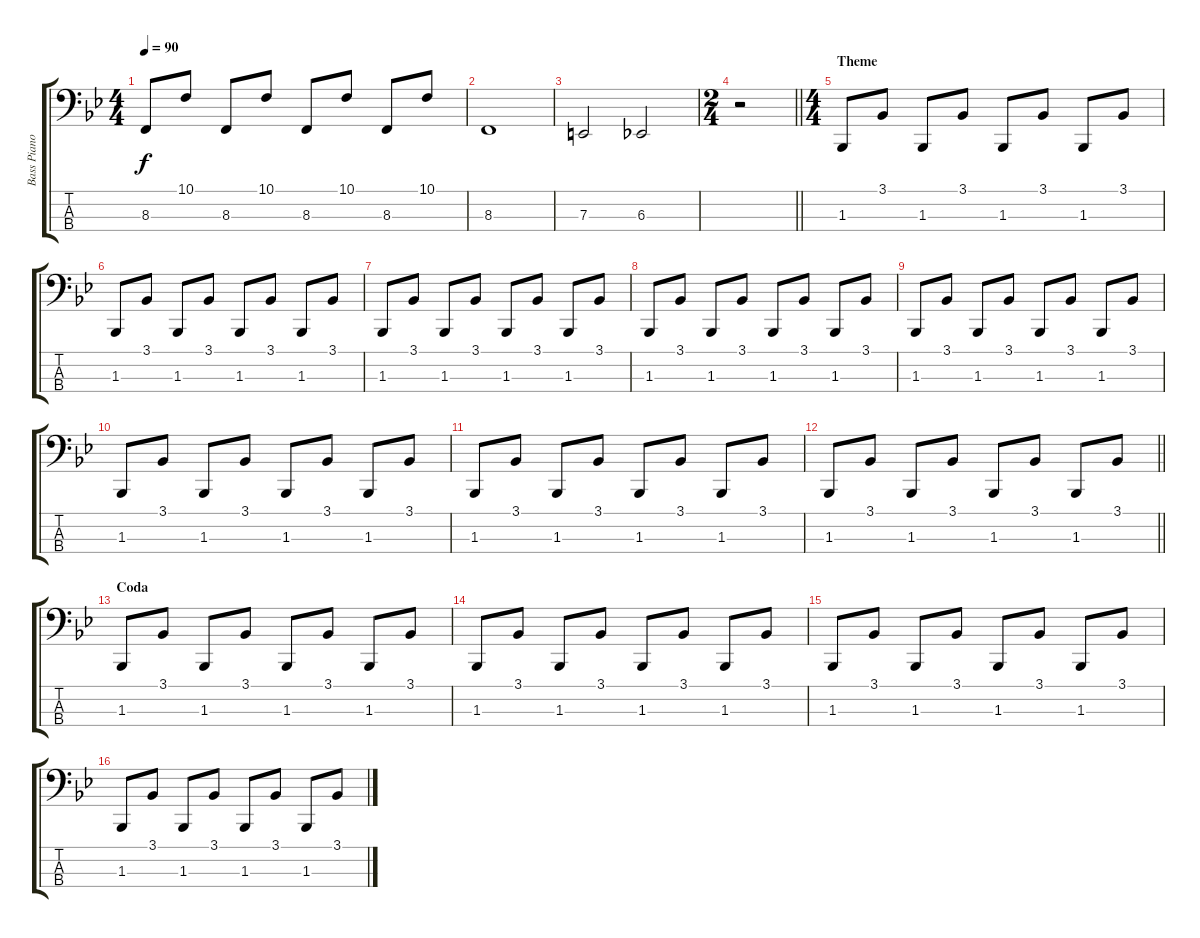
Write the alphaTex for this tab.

\track ("Bass Piano" "Bass Piano") {instrument brightacousticpiano}
\staff {score tabs}
\tuning (G2 D2 A1 E1) {hide}
\ts (4 4)
\tempo 90
\clef f4
\ks bb
8.3.8{dy f} 10.1.8 8.3.8 10.1.8 8.3.8 10.1.8 8.3.8 10.1.8 |
8.3.1 |
7.3.2 6.3.2 |
\ts (2 4)
\barLineRight lightlight
r.2 |
\ts (4 4)
\section ("" "Theme")
1.3.8 3.1.8 1.3.8 3.1.8 1.3.8 3.1.8 1.3.8 3.1.8 |
1.3.8 3.1.8 1.3.8 3.1.8 1.3.8 3.1.8 1.3.8 3.1.8 |
1.3.8 3.1.8 1.3.8 3.1.8 1.3.8 3.1.8 1.3.8 3.1.8 |
1.3.8 3.1.8 1.3.8 3.1.8 1.3.8 3.1.8 1.3.8 3.1.8 |
1.3.8 3.1.8 1.3.8 3.1.8 1.3.8 3.1.8 1.3.8 3.1.8 |
1.3.8 3.1.8 1.3.8 3.1.8 1.3.8 3.1.8 1.3.8 3.1.8 |
1.3.8 3.1.8 1.3.8 3.1.8 1.3.8 3.1.8 1.3.8 3.1.8 |
\barLineRight lightlight
1.3.8 3.1.8 1.3.8 3.1.8 1.3.8 3.1.8 1.3.8 3.1.8 |
\section ("" "Coda")
1.3.8 3.1.8 1.3.8 3.1.8 1.3.8 3.1.8 1.3.8 3.1.8 |
1.3.8 3.1.8 1.3.8 3.1.8 1.3.8 3.1.8 1.3.8 3.1.8 |
1.3.8 3.1.8 1.3.8 3.1.8 1.3.8 3.1.8 1.3.8 3.1.8 |
1.3.8 3.1.8 1.3.8 3.1.8 1.3.8 3.1.8 1.3.8 3.1.8
